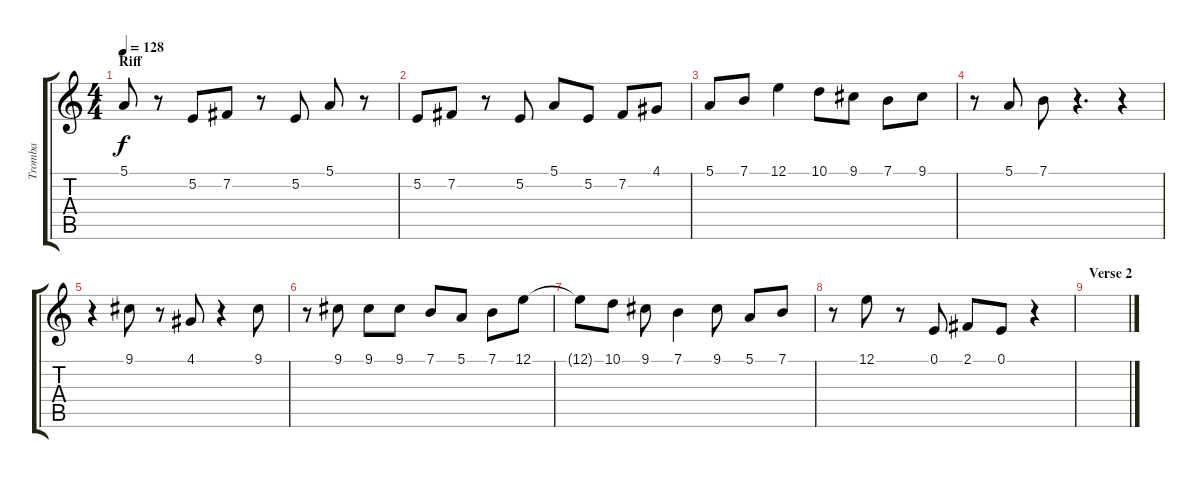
\track ("Tromba" "Tromba") {instrument trumpet}
\staff {score tabs}
\tuning (E4 B3 G3 D3 A2 E2) {hide}
\ts (4 4)
\section ("" "Riff")
\tempo 128
\clef g2
\ks c
5.1.8{dy f} r.8 5.2.8 7.2.8 r.8 5.2.8 5.1.8 r.8 |
5.2.8 7.2.8 r.8 5.2.8 5.1.8 5.2.8 7.2.8 4.1.8 |
5.1.8 7.1.8 12.1.4 10.1.8 9.1.8 7.1.8 9.1.8 |
r.8 5.1.8 7.1.8 r.4{d} r.4 |
r.4 9.1.8 r.8 4.1.8 r.4 9.1.8 |
r.8 9.1.8 9.1.8 9.1.8 7.1.8 5.1.8 7.1.8 12.1.8 |
12.1{t}.8 10.1.8 9.1.8 7.1.4 9.1.8 5.1.8 7.1.8 |
r.8 12.1.8 r.8 0.1.8 2.1.8 0.1.8 r.4 |
\section ("" "Verse 2")
